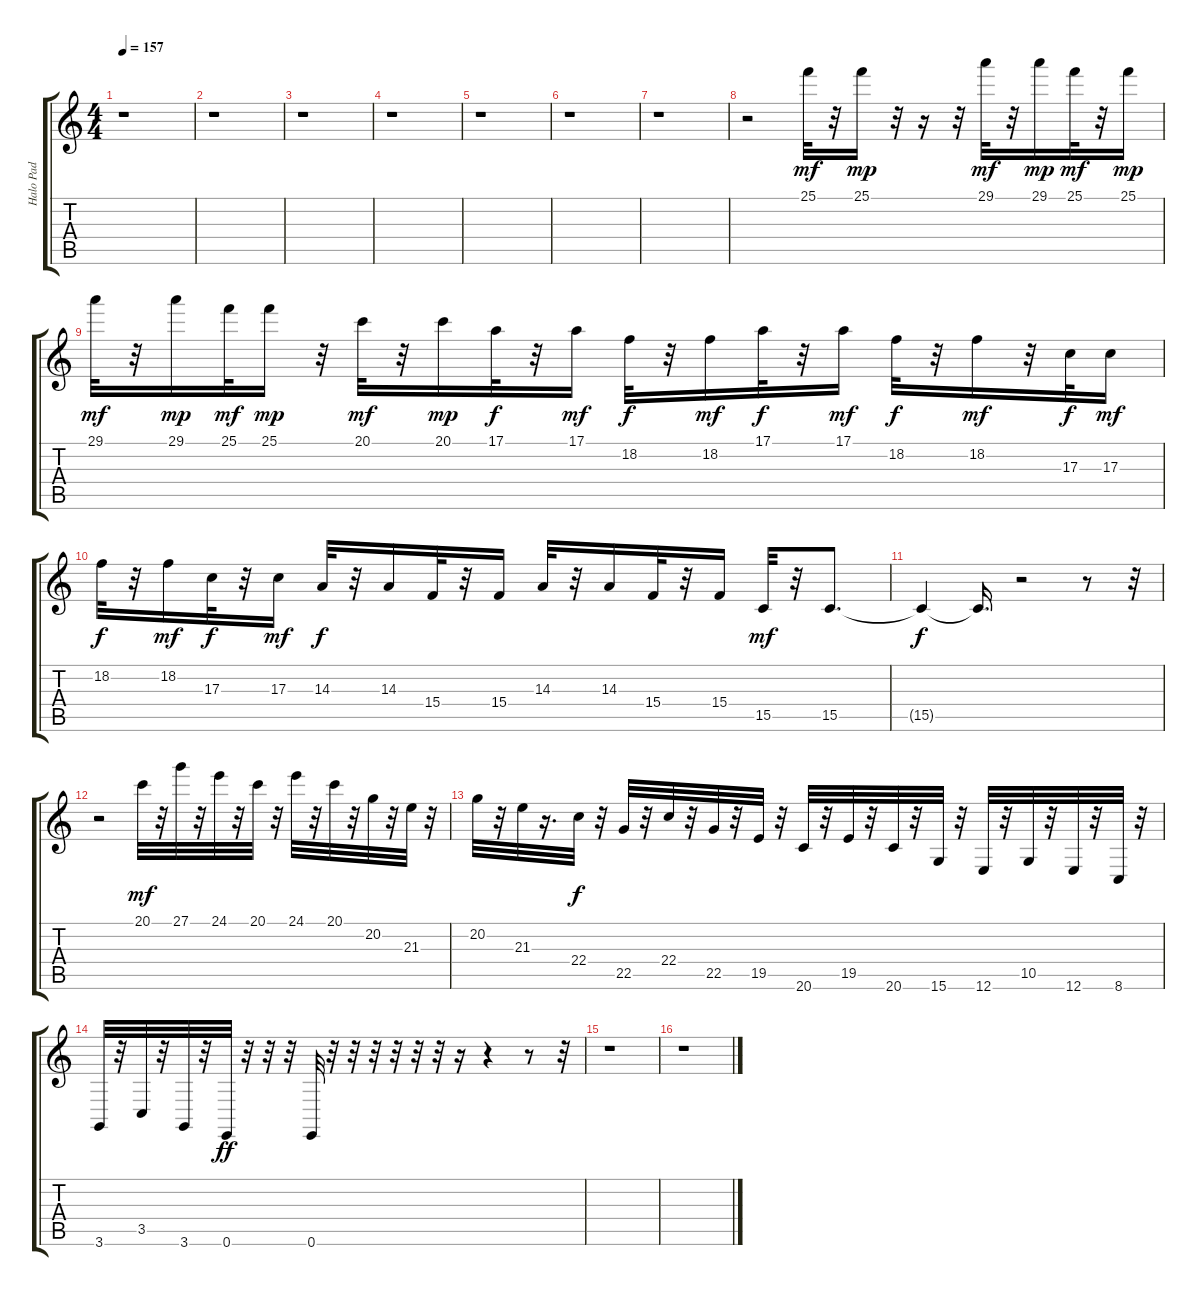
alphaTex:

\track ("Halo Pad            " "Halo Pad  ") {instrument pad7halo}
\staff {score tabs}
\tuning (E4 B3 G3 D3 A2 E2) {hide}
\ts (4 4)
\tempo 157
\clef g2
\ks c
r.1{dy mf} |
r.1 |
r.1 |
r.1 |
r.1 |
r.1 |
r.1 |
r.2 25.1.32{instrument pad7halo} r.32 25.1.16{dy mp} r.32 r.16 r.32 29.1.32{dy mf} r.32 29.1.16{dy mp} 25.1.32{dy mf} r.32 25.1.16{dy mp} |
29.1.32{dy mf} r.32 29.1.16{dy mp} 25.1.32{dy mf} 25.1.16{dy mp} r.32 20.1.32{dy mf} r.32 20.1.16{dy mp} 17.1.32{dy f} r.32 17.1.16{dy mf} 18.2.32{dy f} r.32 18.2.16{dy mf} 17.1.32{dy f} r.32 17.1.16{dy mf} 18.2.32{dy f} r.32 18.2.16{dy mf} r.32 17.3.32{dy f} 17.3.16{dy mf} |
18.2.32{dy f} r.32 18.2.16{dy mf} 17.3.32{dy f} r.32 17.3.16{dy mf} 14.3.32{dy f} r.32 14.3.16 15.4.32 r.32 15.4.16 14.3.32 r.32 14.3.16 15.4.32 r.32 15.4.16 15.5.32{dy mf} r.32 15.5.8{d} |
15.5{t}.4{dy f} 15.5{t}.16{d} r.2 r.8 r.32 |
r.2 20.1.32{dy mf} r.32 27.1.32 r.32 24.1.32 r.32 20.1.32 r.32 24.1.32 r.32 20.1.32 r.32 20.2.32 r.32 21.3.32 r.32 |
20.2.32 r.32 21.3.32 r.16{d} 22.4.32{dy f} r.32 22.5.32 r.32 22.4.32 r.32 22.5.32 r.32 19.5.32 r.32 20.6.32 r.32 19.5.32 r.32 20.6.32 r.32 15.6.32 r.32 12.6.32 r.32 10.5.32 r.32 12.6.32 r.32 8.6.32 r.32 |
3.6.32 r.32 3.5.32 r.32 3.6.32 r.32 0.6.32{dy ff} r.32 r.32 r.32 0.6.32 r.32 r.32 r.32 r.32 r.32 r.32 r.16 r.4 r.8 r.32 |
r.1 |
r.1
